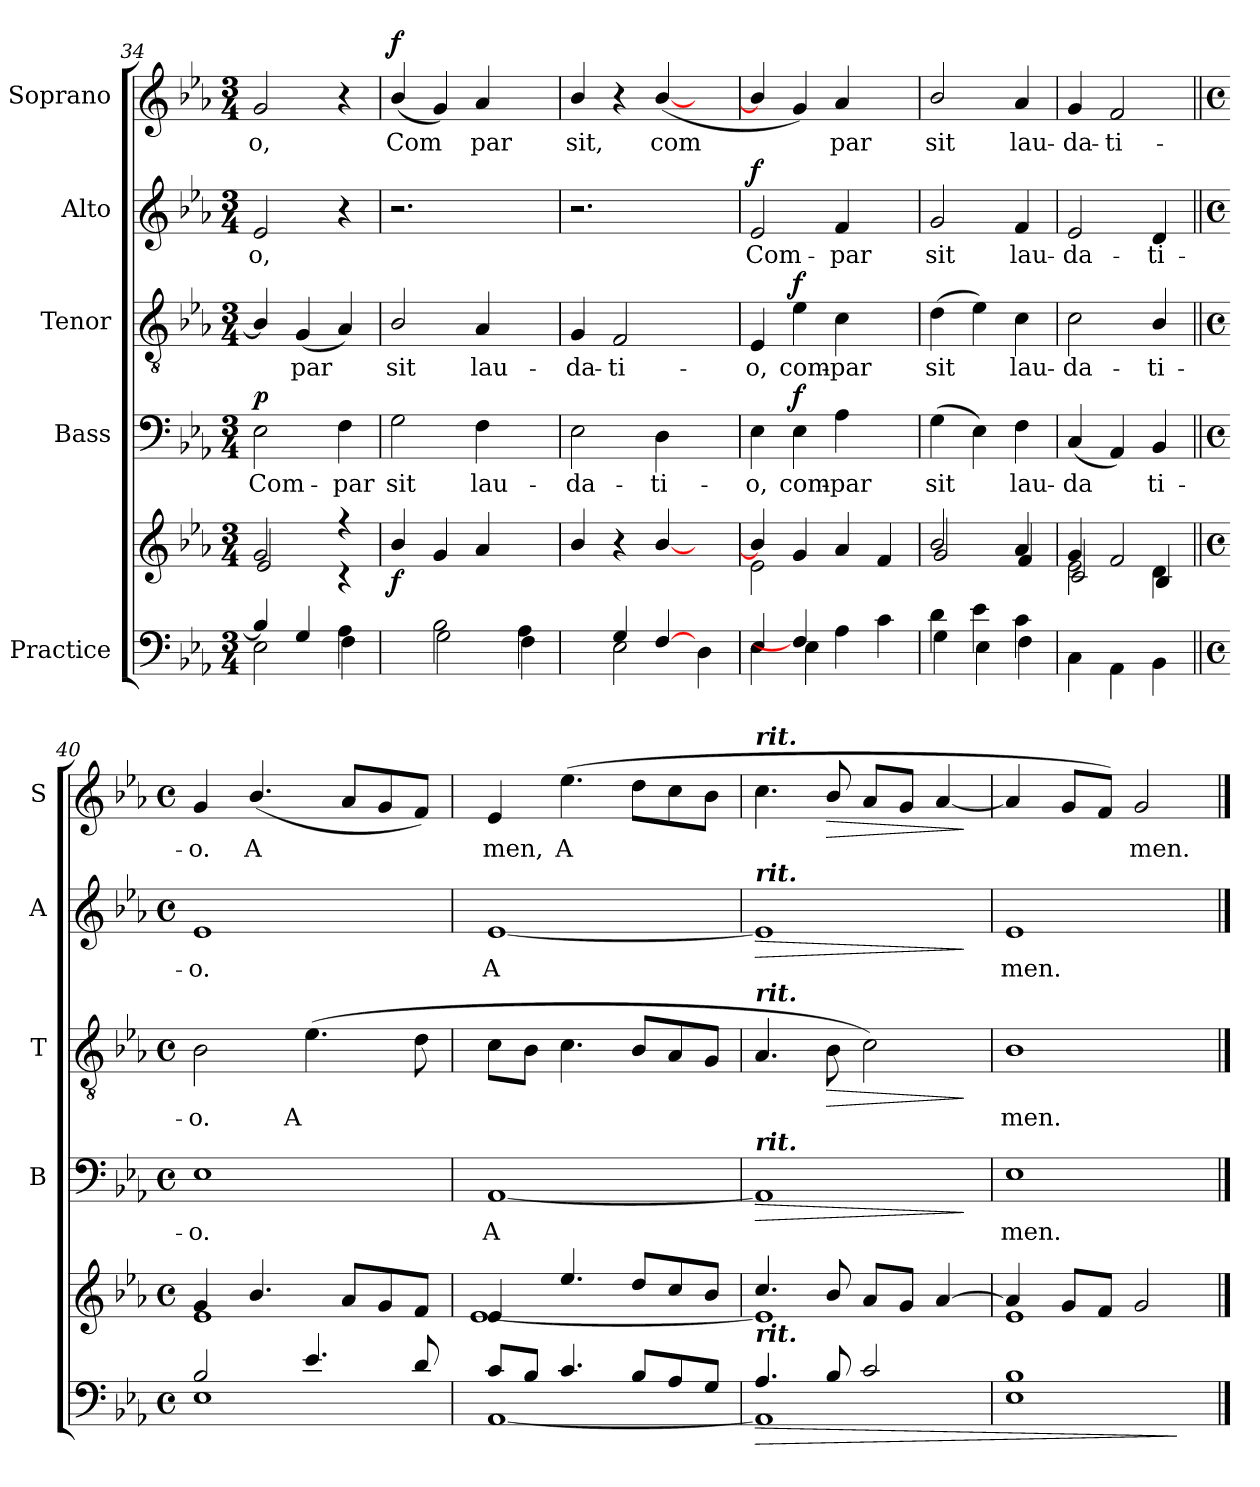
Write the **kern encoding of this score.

**kern	**kern	**dynam	**kern	**text	**dynam	**kern	**text	**dynam	**kern	**text	**dynam	**kern	**text	**dynam
*part5	*part5	*part5	*part4	*part4	*part4	*part3	*part3	*part3	*part2	*part2	*part2	*part1	*part1	*part1
*staff6	*staff5	*staff5/6	*staff4	*staff4	*staff4	*staff3	*staff3	*staff3	*staff2	*staff2	*staff2	*staff1	*staff1	*staff1
*I"Practice	*	*	*I"Bass	*	*	*I"Tenor	*	*	*I"Alto	*	*	*I"Soprano	*	*
*	*	*	*I'B	*	*	*I'T	*	*	*I'A	*	*	*I'S	*	*
*clefF4	*clefG2	*	*clefF4	*	*	*clefGv2	*	*	*clefG2	*	*	*clefG2	*	*
*k[b-e-a-]	*k[b-e-a-]	*	*k[b-e-a-]	*	*	*k[b-e-a-]	*	*	*k[b-e-a-]	*	*	*k[b-e-a-]	*	*
*E-:	*E-:	*	*E-:	*	*	*E-:	*	*	*E-:	*	*	*E-:	*	*
*M3/4	*M3/4	*	*M3/4	*	*	*M3/4	*	*	*M3/4	*	*	*M3/4	*	*
=34	=34	=34	=34	=34	=34	=34	=34	=34	=34	=34	=34	=34	=34	=34
*^	*^	*	*	*	*	*	*	*	*	*	*	*	*	*
!	!	!	!	!	!	!LO:LY:b	!LO:DY:b	!	!	!	!	!LO:LY:b	!	!	!LO:LY:b	!
4B-/]	2E-\	2g/	2e-/	.	2E-\	Com-	p	4B-/]	.	.	2e-/	-o,	.	2g/	-o,	.
!	!	!	!	!	!	!	!	!	!LO:LY:b	!	!	!	!	!	!	!
4G/	.	.	.	.	.	.	.	(<4G/	par	.	.	.	.	.	.	.
!	!	!	!	!	!	!LO:LY:b	!	!	!	!	!	!	!	!	!	!
4A-\	4F\	4r	4r	.	4F\	-par	.	4A-/)	.	.	4r	.	.	4r	.	.
=35	=35	=35	=35	=35	=35	=35	=35	=35	=35	=35	=35	=35	=35	=35	=35	=35
!	!	!	!	!LO:DY:b	!	!LO:LY:b	!	!	!LO:LY:b	!	!	!	!	!	!LO:LY:b	!LO:DY:b
4ryy	4ryy	4b-/	2.ryy	f	2G\	sit	.	2B-/	sit	.	2.r	.	.	(<4b-/	Com­	f
2B-\	2G\	4g/	.	.	.	.	.	.	.	.	.	.	.	4g/)	.	.
!	!	!	!	!	!	!LO:LY:b	!	!	!LO:LY:b	!	!	!	!	!	!LO:LY:b	!
.	.	4a-/	.	.	4F\	lau-	.	4A-/	lau-	.	.	.	.	4a-/	par	.
4A-\	4F\	4ryy	4ryy	.	4ryy	.	.	4ryy	.	.	4ryy	.	.	4ryy	.	.
=36	=36	=36	=36	=36	=36	=36	=36	=36	=36	=36	=36	=36	=36	=36	=36	=36
!	!	!	!	!	!	!LO:LY:b	!	!	!LO:LY:b	!	!	!	!	!	!LO:LY:b	!
4ryy	4ryy	4b-/	2.ryy	.	2E-\	-da-	.	4G/	-da-	.	2.r	.	.	4b-/	sit,	.
!	!	!	!	!	!	!	!	!	!LO:LY:b	!	!	!	!	!	!	!
4G/	2E-\	4r	.	.	.	.	.	2F/	-ti-	.	.	.	.	4r	.	.
!	!	!	!	!	!	!LO:LY:b	!	!	!	!	!	!	!	!	!LO:LY:b	!
[4F/	.	[4b-/	.	.	4D\	-ti-	.	.	.	.	.	.	.	(<[4b-/	com­	.
4ryy	4D\	4ryy	4ryy	.	4ryy	.	.	4ryy	.	.	4ryy	.	.	4ryy	.	.
=37	=37	=37	=37	=37	=37	=37	=37	=37	=37	=37	=37	=37	=37	=37	=37	=37
!	!	!	!	!	!	!LO:LY:b	!	!	!LO:LY:b	!	!	!LO:LY:b	!LO:DY:b	!	!	!
4E-/	4E-\	4b-/]	2e-\	.	4E-\	-o,	.	4E-/	-o,	.	2e-/	Com-	f	4b-/]	.	.
!	!	!	!	!	!	!LO:LY:b	!LO:DY:b	!	!LO:LY:b	!LO:DY:b	!	!	!	!	!	!
4F/]	4E-\	4g/	.	.	4E-\	com-	f	4e-\	com-	f	.	.	.	4g/)	.	.
!	!	!	!	!	!	!LO:LY:b	!	!	!LO:LY:b	!	!	!LO:LY:b	!	!	!LO:LY:b	!
4ryy	4A-\	4a-/	4ryy	.	4A-\	-par	.	4c\	-par	.	4f/	-par	.	4a-/	par	.
4c\	4ryy	4ryy	4f/	.	4ryy	.	.	4ryy	.	.	4ryy	.	.	4ryy	.	.
!!LO:LB:g=z
=38	=38	=38	=38	=38	=38	=38	=38	=38	=38	=38	=38	=38	=38	=38	=38	=38
!	!	!	!	!	!	!LO:LY:b	!	!	!LO:LY:b	!	!	!LO:LY:b	!	!	!LO:LY:b	!
4d\	4G\	2b-/	2g/	.	(>4G\	sit	.	(>4d\	sit	.	2g/	sit	.	2b-/	sit	.
4e-\	4E-\	.	.	.	4E-\)	.	.	4e-\)	.	.	.	.	.	.	.	.
!	!	!	!	!	!	!LO:LY:b	!	!	!LO:LY:b	!	!	!LO:LY:b	!	!	!LO:LY:b	!
4c\	4F\	4a-/	4f/	.	4F\	lau-	.	4c\	lau-	.	4f/	lau-	.	4a-/	lau-	.
=39	=39	=39	=39	=39	=39	=39	=39	=39	=39	=39	=39	=39	=39	=39	=39	=39
*	*	*	*^	*	*	*	*	*	*	*	*	*	*	*	*	*
!	!	!	!	!	!	!	!LO:LY:b	!	!	!LO:LY:b	!	!	!LO:LY:b	!	!	!LO:LY:b	!
*v	*v	*	*	*	*	*	*	*	*	*	*	*	*	*	*	*	*
4C\	4g/	2e-\	2c/	.	(<4C/	-da­	.	2c\	-da-	.	2e-/	-da-	.	4g/	-da-	.
!	!	!	!	!	!	!	!	!	!	!	!	!	!	!	!LO:LY:b	!
4AA-\	2f/	.	.	.	4AA-/)	.	.	.	.	.	.	.	.	2f/	-ti-	.
!	!	!	!	!	!	!LO:LY:b	!	!	!LO:LY:b	!	!	!LO:LY:b	!	!	!	!
4BB-\	.	4d\	4B-/	.	4BB-/	ti-	.	4B-/	-ti-	.	4d/	-ti-	.	.	.	.
*	*v	*v	*v	*	*	*	*	*	*	*	*	*	*	*	*	*
=40||	=40||	=40||	=40||	=40||	=40||	=40||	=40||	=40||	=40||	=40||	=40||	=40||	=40||	=40||
*M4/4	*M4/4	*	*M4/4	*	*	*M4/4	*	*	*M4/4	*	*	*M4/4	*	*
*met(c)	*met(c)	*	*met(c)	*	*	*met(c)	*	*	*met(c)	*	*	*met(c)	*	*
*^	*^	*	*	*	*	*	*	*	*	*	*	*	*	*
*	*	*	*^	*	*	*	*	*	*	*	*	*	*	*	*	*
!	!	!	!	!	!	!	!LO:LY:b	!	!	!LO:LY:b	!	!	!LO:LY:b	!	!	!LO:LY:b	!
*	*	*	*v	*v	*	*	*	*	*	*	*	*	*	*	*	*	*
2B-/	1E-	4g/	1e-	.	1E-	-o.	.	2B-\	-o.	.	1e-	-o.	.	4g/	-o.	.
!	!	!	!	!	!	!	!	!	!	!	!	!	!	!	!LO:LY:b	!
.	.	4.b-/	.	.	.	.	.	.	.	.	.	.	.	(<4.b-/	A­	.
!	!	!	!	!	!	!	!	!	!LO:LY:b	!	!	!	!	!	!	!
4.e-/	.	.	.	.	.	.	.	(>4.e-\	A­	.	.	.	.	.	.	.
.	.	8a-/L	.	.	.	.	.	.	.	.	.	.	.	8a-/L	.	.
.	.	8g/	.	.	.	.	.	.	.	.	.	.	.	8g/	.	.
8d/	.	8f/J	.	.	.	.	.	8d\	.	.	.	.	.	8f/J)	.	.
=41	=41	=41	=41	=41	=41	=41	=41	=41	=41	=41	=41	=41	=41	=41	=41	=41
!	!	!	!	!	!	!LO:LY:b	!	!	!	!	!	!LO:LY:b	!	!	!LO:LY:b	!
8c/L	[<1AA-	4e-/	[<1e-	.	[1AA-	A­	.	8c\L	.	.	[1e-	A­	.	4e-/	men,	.
8B-/J	.	.	.	.	.	.	.	8B-\J	.	.	.	.	.	.	.	.
!	!	!	!	!	!	!	!	!	!	!	!	!	!	!	!LO:LY:b	!
4.c/	.	4.ee-/	.	.	.	.	.	4.c\	.	.	.	.	.	(<4.ee-\	A­	.
8B-/L	.	8dd/L	.	.	.	.	.	8B-/L	.	.	.	.	.	8dd\L	.	.
8A-/	.	8cc/	.	.	.	.	.	8A-/	.	.	.	.	.	8cc\	.	.
8G/J	.	8b-/J	.	.	.	.	.	8G/J	.	.	.	.	.	8b-\J	.	.
=42	=42	=42	=42	=42	=42	=42	=42	=42	=42	=42	=42	=42	=42	=42	=42	=42
!	!	!	!	!	!	!	!	!	!	!	!	!	!	!LO:TX:a:Bi:t=rit.	!	!
!	!	!	!	!	!	!	!	!	!	!	!LO:TX:a:Bi:t=rit.	!	!	!	!	!
!	!	!	!	!	!	!	!	!LO:TX:a:Bi:t=rit.	!	!	!	!	!	!	!	!
!	!	!	!	!	!LO:TX:a:Bi:t=rit.	!	!	!	!	!	!	!	!	!	!	!
!	!	!LO:TX:b:Bi:t=rit.	!	!	!	!	!	!	!	!	!	!	!	!	!	!
!	!	!	!	!LO:HP:b=2	!	!	!LO:HP:b	!	!	!	!	!	!LO:HP:b	!	!	!
4.A-/	1AA-]	4.cc/	1e-]	>	1AA-]	.	>	4.A-/	.	.	1e-]	.	>	4.cc\	.	.
!	!	!	!	!	!	!	!	!	!	!LO:HP:b	!	!	!	!	!	!LO:HP:b
8B-/	.	8b-/	.	.	.	.	.	8B-\	.	>	.	.	.	8b-/	.	>
2c/	.	8a-/L	.	.	.	.	.	2c\)	.	.	.	.	.	8a-/L	.	.
.	.	8g/J	.	.	.	.	.	.	.	.	.	.	.	8g/J	.	.
.	.	[>4a-/	.	.	.	.	.	.	.	.	.	.	.	[4a-/	.	.
*v	*v	*	*	*	*	*	*	*	*	*	*	*	*	*	*	*
*	*v	*v	*	*	*	*	*	*	*	*	*	*	*	*	*
.	.	.	.	.	]	.	.	]	.	.	]	.	.	]
=43	=43	=43	=43	=43	=43	=43	=43	=43	=43	=43	=43	=43	=43	=43
*^	*^	*	*	*	*	*	*	*	*	*	*	*	*	*
!	!	!	!	!	!	!LO:LY:b	!	!	!LO:LY:b	!	!	!LO:LY:b	!	!	!	!
1B-	1E-	4a-/]	1e-	.	1E-	men.	.	1B-	men.	.	1e-	men.	.	4a-/]	.	.
.	.	8g/L	.	.	.	.	.	.	.	.	.	.	.	8g/L	.	.
.	.	8f/J	.	.	.	.	.	.	.	.	.	.	.	8f/J)	.	.
!	!	!	!	!	!	!	!	!	!	!	!	!	!	!	!LO:LY:b	!
.	.	2g/	.	.	.	.	.	.	.	.	.	.	.	2g/	men.	.
*v	*v	*	*	*	*	*	*	*	*	*	*	*	*	*	*	*
*	*v	*v	*	*	*	*	*	*	*	*	*	*	*	*	*
.	.	]	.	.	.	.	.	.	.	.	.	.	.	.
==	==	==	==	==	==	==	==	==	==	==	==	==	==	==
*-	*-	*-	*-	*-	*-	*-	*-	*-	*-	*-	*-	*-	*-	*-
